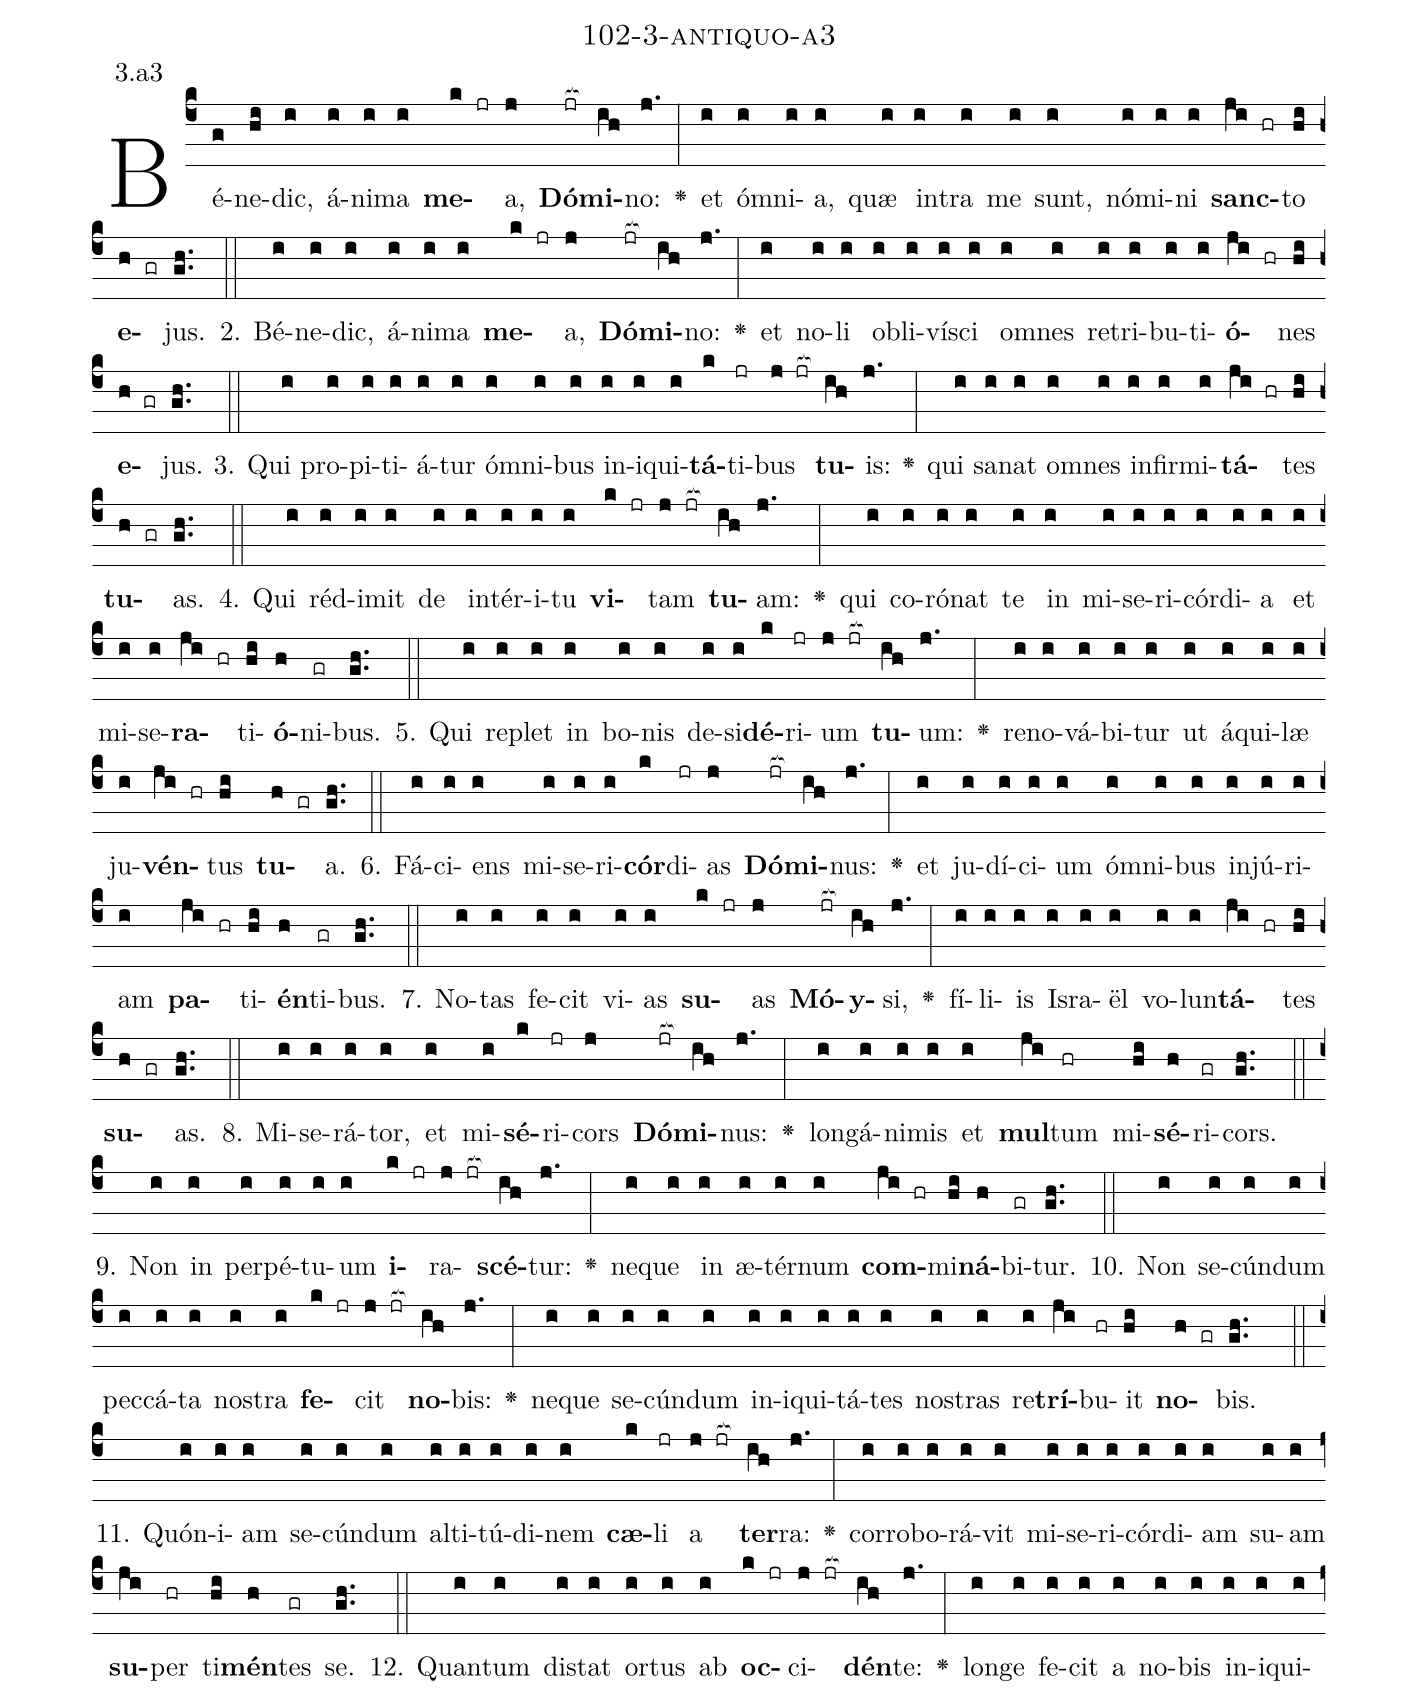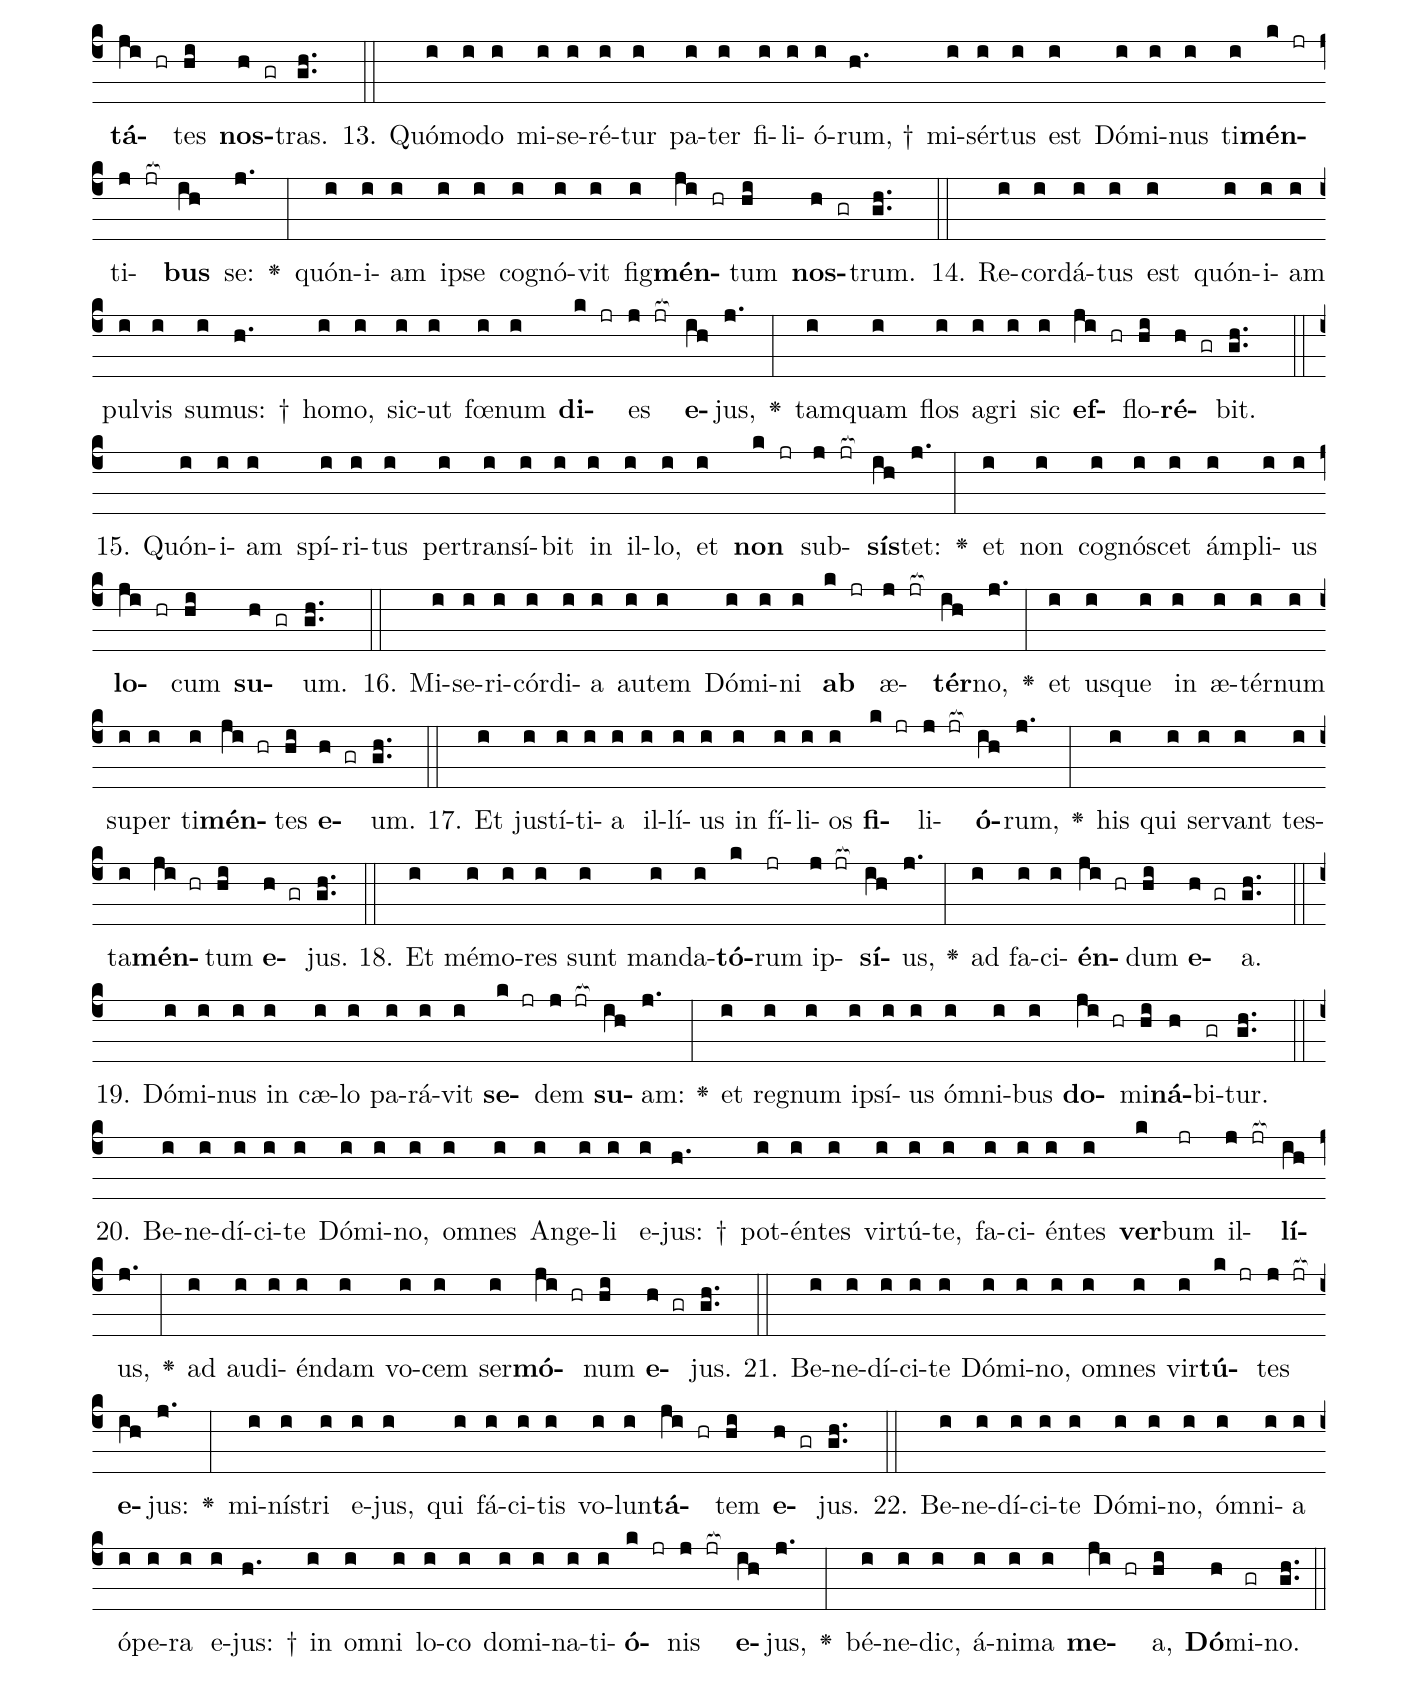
name: 102-3-antiquo-a3;
annotation: 3.a3;
%%
(c4)Bé(g)ne(hi)dic,(i) á(i)ni(i)ma(i) <b>me</b>(k jr)a,(j) <b>Dó</b>(jr[ocb:1{])<b>mi</b>(ih[ocb:0}])no:(j.) <v>\greheightstar</v>(:) et(i) óm(i)ni(i)a,(i) quæ(i) in(i)tra(i) me(i) sunt,(i) nó(i)mi(i)ni(i) <b>sanc</b>(ji hr)to(hi) <b>e</b>(h gr)jus.(gh..) (::)
2. Bé(i)ne(i)dic,(i) á(i)ni(i)ma(i) <b>me</b>(k jr)a,(j) <b>Dó</b>(jr[ocb:1{])<b>mi</b>(ih[ocb:0}])no:(j.) <v>\greheightstar</v>(:) et(i) no(i)li(i) ob(i)li(i)ví(i)sci(i) om(i)nes(i) re(i)tri(i)bu(i)ti(i)<b>ó</b>(ji hr)nes(hi) <b>e</b>(h gr)jus.(gh..) (::)
3. Qui(i) pro(i)pi(i)ti(i)á(i)tur(i) óm(i)ni(i)bus(i) in(i)i(i)qui(i)<b>tá</b>(k)ti(jr)bus(j jr[ocb:1{]) <b>tu</b>(ih[ocb:0}])is:(j.) <v>\greheightstar</v>(:) qui(i) sa(i)nat(i) om(i)nes(i) in(i)fir(i)mi(i)<b>tá</b>(ji hr)tes(hi) <b>tu</b>(h gr)as.(gh..) (::)
4. Qui(i) réd(i)i(i)mit(i) de(i) in(i)tér(i)i(i)tu(i) <b>vi</b>(k jr)tam(j jr[ocb:1{]) <b>tu</b>(ih[ocb:0}])am:(j.) <v>\greheightstar</v>(:) qui(i) co(i)ró(i)nat(i) te(i) in(i) mi(i)se(i)ri(i)cór(i)di(i)a(i) et(i) mi(i)se(i)<b>ra</b>(ji hr)ti(hi)<b>ó</b>(h)ni(gr)bus.(gh..) (::)
5. Qui(i) re(i)plet(i) in(i) bo(i)nis(i) de(i)si(i)<b>dé</b>(k)ri(jr)um(j jr[ocb:1{]) <b>tu</b>(ih[ocb:0}])um:(j.) <v>\greheightstar</v>(:) re(i)no(i)vá(i)bi(i)tur(i) ut(i) á(i)qui(i)læ(i) ju(i)<b>vén</b>(ji hr)tus(hi) <b>tu</b>(h gr)a.(gh..) (::)
6. Fá(i)ci(i)ens(i) mi(i)se(i)ri(i)<b>cór</b>(k)di(jr)as(j) <b>Dó</b>(jr[ocb:1{])<b>mi</b>(ih[ocb:0}])nus:(j.) <v>\greheightstar</v>(:) et(i) ju(i)dí(i)ci(i)um(i) óm(i)ni(i)bus(i) in(i)jú(i)ri(i)am(i) <b>pa</b>(ji hr)ti(hi)<b>én</b>(h)ti(gr)bus.(gh..) (::)
7. No(i)tas(i) fe(i)cit(i) vi(i)as(i) <b>su</b>(k jr)as(j) <b>Mó</b>(jr[ocb:1{])<b>y</b>(ih[ocb:0}])si,(j.) <v>\greheightstar</v>(:) fí(i)li(i)is(i) Is(i)ra(i)ël(i) vo(i)lun(i)<b>tá</b>(ji hr)tes(hi) <b>su</b>(h gr)as.(gh..) (::)
8. Mi(i)se(i)rá(i)tor,(i) et(i) mi(i)<b>sé</b>(k)ri(jr)cors(j) <b>Dó</b>(jr[ocb:1{])<b>mi</b>(ih[ocb:0}])nus:(j.) <v>\greheightstar</v>(:) long(i)á(i)ni(i)mis(i) et(i) <b>mul</b>(ji)tum(hr) mi(hi)<b>sé</b>(h)ri(gr)cors.(gh..) (::)
9. Non(i) in(i) per(i)pé(i)tu(i)um(i) <b>i</b>(k jr)ra(j jr[ocb:1{])<b>scé</b>(ih[ocb:0}])tur:(j.) <v>\greheightstar</v>(:) ne(i)que(i) in(i) æ(i)tér(i)num(i) <b>com</b>(ji hr)mi(hi)<b>ná</b>(h)bi(gr)tur.(gh..) (::)
10. Non(i) se(i)cún(i)dum(i) pec(i)cá(i)ta(i) nos(i)tra(i) <b>fe</b>(k jr)cit(j jr[ocb:1{]) <b>no</b>(ih[ocb:0}])bis:(j.) <v>\greheightstar</v>(:) ne(i)que(i) se(i)cún(i)dum(i) in(i)i(i)qui(i)tá(i)tes(i) nos(i)tras(i) re(i)<b>trí</b>(ji)bu(hr)it(hi) <b>no</b>(h gr)bis.(gh..) (::)
11. Quón(i)i(i)am(i) se(i)cún(i)dum(i) al(i)ti(i)tú(i)di(i)nem(i) <b>cæ</b>(k)li(jr) a(j jr[ocb:1{]) <b>ter</b>(ih[ocb:0}])ra:(j.) <v>\greheightstar</v>(:) cor(i)ro(i)bo(i)rá(i)vit(i) mi(i)se(i)ri(i)cór(i)di(i)am(i) su(i)am(i) <b>su</b>(ji)per(hr) ti(hi)<b>mén</b>(h)tes(gr) se.(gh..) (::)
12. Quan(i)tum(i) di(i)stat(i) or(i)tus(i) ab(i) <b>oc</b>(k jr)ci(j jr[ocb:1{])<b>dén</b>(ih[ocb:0}])te:(j.) <v>\greheightstar</v>(:) lon(i)ge(i) fe(i)cit(i) a(i) no(i)bis(i) in(i)i(i)qui(i)<b>tá</b>(ji hr)tes(hi) <b>nos</b>(h gr)tras.(gh..) (::)
13. Quó(i)mo(i)do(i) mi(i)se(i)ré(i)tur(i) pa(i)ter(i) fi(i)li(i)ó(i)rum, †(h.) mi(i)sér(i)tus(i) est(i) Dó(i)mi(i)nus(i) ti(i)<b>mén</b>(k jr)ti(j jr[ocb:1{])<b>bus</b>(ih[ocb:0}]) se:(j.) <v>\greheightstar</v>(:) quón(i)i(i)am(i) ip(i)se(i) co(i)gnó(i)vit(i) fig(i)<b>mén</b>(ji hr)tum(hi) <b>nos</b>(h gr)trum.(gh..) (::)
14. Re(i)cor(i)dá(i)tus(i) est(i) quón(i)i(i)am(i) pul(i)vis(i) su(i)mus: †(h.) ho(i)mo,(i) sic(i)ut(i) fœ(i)num(i) <b>di</b>(k jr)es(j jr[ocb:1{]) <b>e</b>(ih[ocb:0}])jus,(j.) <v>\greheightstar</v>(:) tam(i)quam(i) flos(i) a(i)gri(i) sic(i) <b>ef</b>(ji hr)flo(hi)<b>ré</b>(h gr)bit.(gh..) (::)
15. Quón(i)i(i)am(i) spí(i)ri(i)tus(i) per(i)trans(i)í(i)bit(i) in(i) il(i)lo,(i) et(i) <b>non</b>(k jr) sub(j jr[ocb:1{])<b>sís</b>(ih[ocb:0}])tet:(j.) <v>\greheightstar</v>(:) et(i) non(i) co(i)gnó(i)scet(i) ám(i)pli(i)us(i) <b>lo</b>(ji hr)cum(hi) <b>su</b>(h gr)um.(gh..) (::)
16. Mi(i)se(i)ri(i)cór(i)di(i)a(i) au(i)tem(i) Dó(i)mi(i)ni(i) <b>ab</b>(k jr) æ(j jr[ocb:1{])<b>tér</b>(ih[ocb:0}])no,(j.) <v>\greheightstar</v>(:) et(i) us(i)que(i) in(i) æ(i)tér(i)num(i) su(i)per(i) ti(i)<b>mén</b>(ji hr)tes(hi) <b>e</b>(h gr)um.(gh..) (::)
17. Et(i) jus(i)tí(i)ti(i)a(i) il(i)lí(i)us(i) in(i) fí(i)li(i)os(i) <b>fi</b>(k jr)li(j jr[ocb:1{])<b>ó</b>(ih[ocb:0}])rum,(j.) <v>\greheightstar</v>(:) his(i) qui(i) ser(i)vant(i) tes(i)ta(i)<b>mén</b>(ji hr)tum(hi) <b>e</b>(h gr)jus.(gh..) (::)
18. Et(i) mé(i)mo(i)res(i) sunt(i) man(i)da(i)<b>tó</b>(k)rum(jr) ip(j jr[ocb:1{])<b>sí</b>(ih[ocb:0}])us,(j.) <v>\greheightstar</v>(:) ad(i) fa(i)ci(i)<b>én</b>(ji hr)dum(hi) <b>e</b>(h gr)a.(gh..) (::)
19. Dó(i)mi(i)nus(i) in(i) cæ(i)lo(i) pa(i)rá(i)vit(i) <b>se</b>(k jr)dem(j jr[ocb:1{]) <b>su</b>(ih[ocb:0}])am:(j.) <v>\greheightstar</v>(:) et(i) re(i)gnum(i) ip(i)sí(i)us(i) óm(i)ni(i)bus(i) <b>do</b>(ji hr)mi(hi)<b>ná</b>(h)bi(gr)tur.(gh..) (::)
20. Be(i)ne(i)dí(i)ci(i)te(i) Dó(i)mi(i)no,(i) om(i)nes(i) An(i)ge(i)li(i) e(i)jus: †(h.) pot(i)én(i)tes(i) vir(i)tú(i)te,(i) fa(i)ci(i)én(i)tes(i) <b>ver</b>(k)bum(jr) il(j jr[ocb:1{])<b>lí</b>(ih[ocb:0}])us,(j.) <v>\greheightstar</v>(:) ad(i) au(i)di(i)én(i)dam(i) vo(i)cem(i) ser(i)<b>mó</b>(ji hr)num(hi) <b>e</b>(h gr)jus.(gh..) (::)
21. Be(i)ne(i)dí(i)ci(i)te(i) Dó(i)mi(i)no,(i) om(i)nes(i) vir(i)<b>tú</b>(k jr)tes(j jr[ocb:1{]) <b>e</b>(ih[ocb:0}])jus:(j.) <v>\greheightstar</v>(:) mi(i)nís(i)tri(i) e(i)jus,(i) qui(i) fá(i)ci(i)tis(i) vo(i)lun(i)<b>tá</b>(ji hr)tem(hi) <b>e</b>(h gr)jus.(gh..) (::)
22. Be(i)ne(i)dí(i)ci(i)te(i) Dó(i)mi(i)no,(i) óm(i)ni(i)a(i) ó(i)pe(i)ra(i) e(i)jus: †(h.) in(i) om(i)ni(i) lo(i)co(i) do(i)mi(i)na(i)ti(i)<b>ó</b>(k jr)nis(j jr[ocb:1{]) <b>e</b>(ih[ocb:0}])jus,(j.) <v>\greheightstar</v>(:) bé(i)ne(i)dic,(i) á(i)ni(i)ma(i) <b>me</b>(ji hr)a,(hi) <b>Dó</b>(h)mi(gr)no.(gh..) (::)
